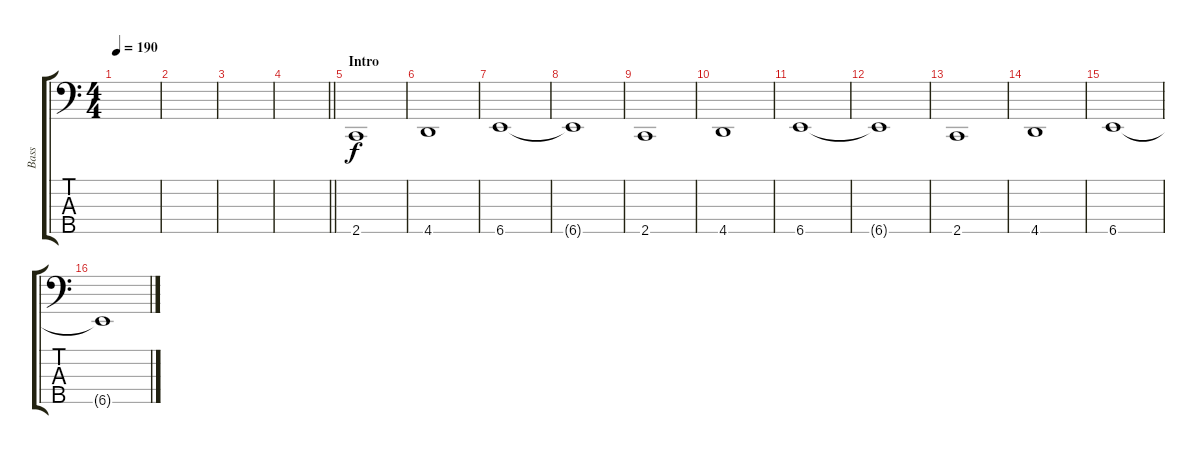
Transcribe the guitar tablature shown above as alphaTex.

\track ("Bass" "Bass") {instrument electricbasspick}
\staff {score tabs}
\tuning (Ab2 Eb2 Bb1 F1 Bb0) {hide}
\ts (4 4)
\tempo 190
\clef f4
\ks c
|
|
|
\barLineRight lightlight
|
\section ("" "Intro")
2.5.1 |
4.5.1 |
6.5.1 |
6.5{t}.1 |
2.5.1 |
4.5.1 |
6.5.1 |
6.5{t}.1 |
2.5.1 |
4.5.1 |
6.5.1 |
6.5{t}.1
